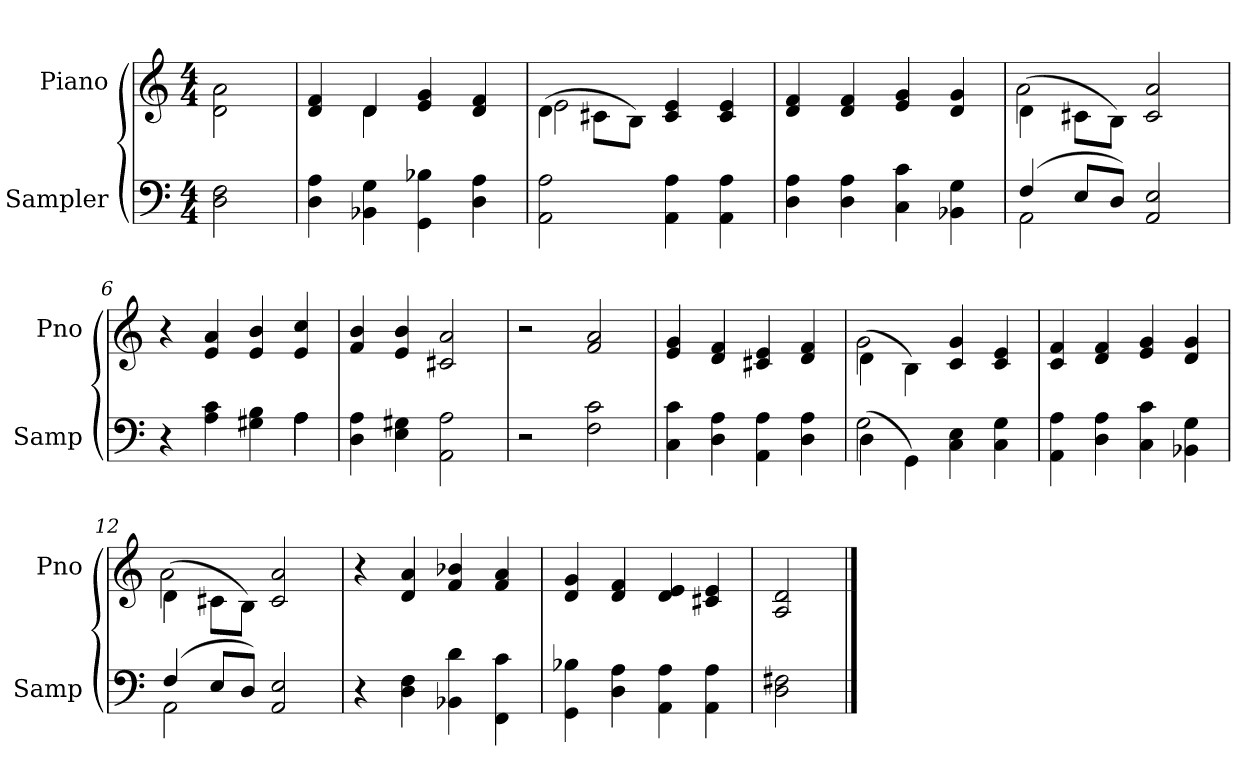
**kern	**kern
*part2	*part1
*staff2	*staff1
*I"Sampler	*I"Piano
*I'Samp	*I'Pno
*clefF4	*clefG2
*M4/4	*M4/4
=1	=1
2D 2F	2d\ 2a\
=2	=2
*	*^
4D 4A	4d 4f	4ryy
4BB-X 4G	4d/	4d
4GG 4B-X	4e 4g	2ryy
4D 4A	4d 4f	.
=3	=3	=3
2AA 2A	(4d\	2e
.	8c#X\L	.
.	8B\J)	.
4AA 4A	4c# 4e	2ryy
4AA 4A	4c# 4e	.
*	*v	*v
=4	=4
4D 4A	4d 4f
4D 4A	4d 4f
4C 4c	4e 4g
4BB-X 4G	4d 4g
=5	=5
*^	*^
(4F/	2AA	(4d\	2a
8E/L	.	8c#X\L	.
8D/J)	.	8B\J)	.
2AA 2E	2ryy	2c# 2a	2ryy
*	*	*v	*v
=6	=6	=6
4r	2.ryy	4r
4A 4c	.	4e 4a
4G#X 4B	.	4e 4b
4A\	4A	4e 4cc
*v	*v	*
=7	=7
4D 4A	4f 4b
4E 4G#X	4e 4b
2AA 2A	2c#X 2a
=8	=8
2r	2r
2F 2c	2f 2a
=9	=9
4C 4c	4e 4g
4D 4A	4d 4f
4AA 4A	4c#X 4e
4D 4A	4d 4f
=10	=10
*^	*^
(4D\	2G	(4d\	2g
4GG\)	.	4B\)	.
4C 4E	2ryy	4c 4g	2ryy
4C 4G	.	4c 4e	.
*v	*v	*	*
*	*v	*v
=11	=11
4AA 4A	4c 4f
4D 4A	4d 4f
4C 4c	4e 4g
4BB-X 4G	4d 4g
=12	=12
*^	*^
(4F/	2AA	(4d\	2a
8E/L	.	8c#X\L	.
8D/J)	.	8B\J)	.
2AA 2E	2ryy	2c# 2a	2ryy
*v	*v	*	*
*	*v	*v
=13	=13
4r	4r
4D 4F	4d 4a
4BB-X 4d	4f 4b-X
4FF 4c	4f 4a
=14	=14
4GG 4B-X	4d 4g
4D 4A	4d 4f
4AA 4A	4d 4e
4AA 4A	4c#X 4e
=15	=15
2D 2F#X	2A 2d
==	==
*-	*-
